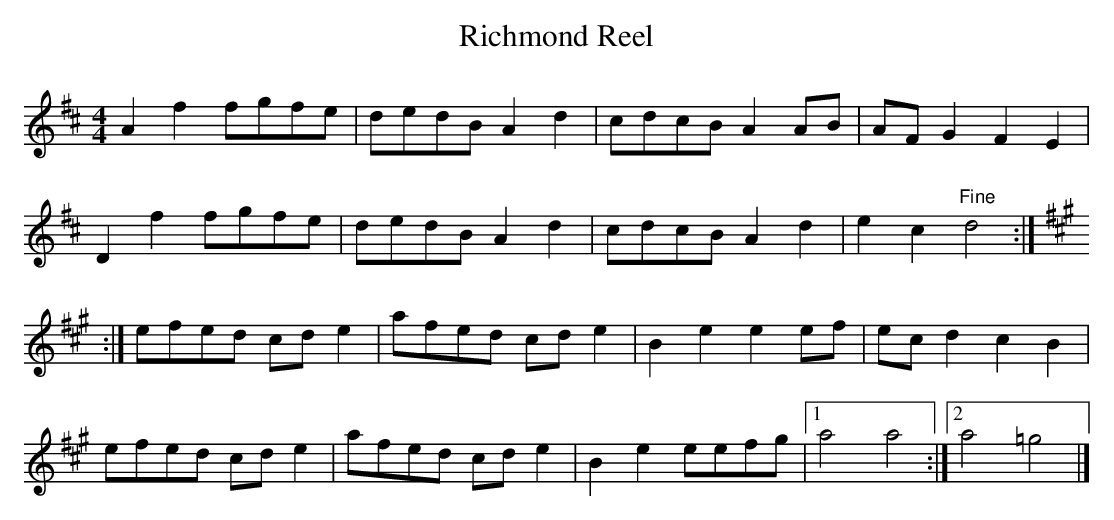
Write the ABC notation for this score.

X:1
T:Richmond Reel
M:4/4
L:1/8
K:D
A2 f2 fgfe|dedB A2 d2|cdcB A2 AB|AF G2 F2 E2|
D2 f2 fgfe|dedB A2d2|cdcB A2 d2|e2 c2 "Fine" d4:|
K:A
:|efed cde2|afed cde2|B2 e2 e2 ef|ecd2 c2 B2|
efed cde2|afed cde2|B2 e2 eefg|1 a4 a4:|2 a4 =g4|]
